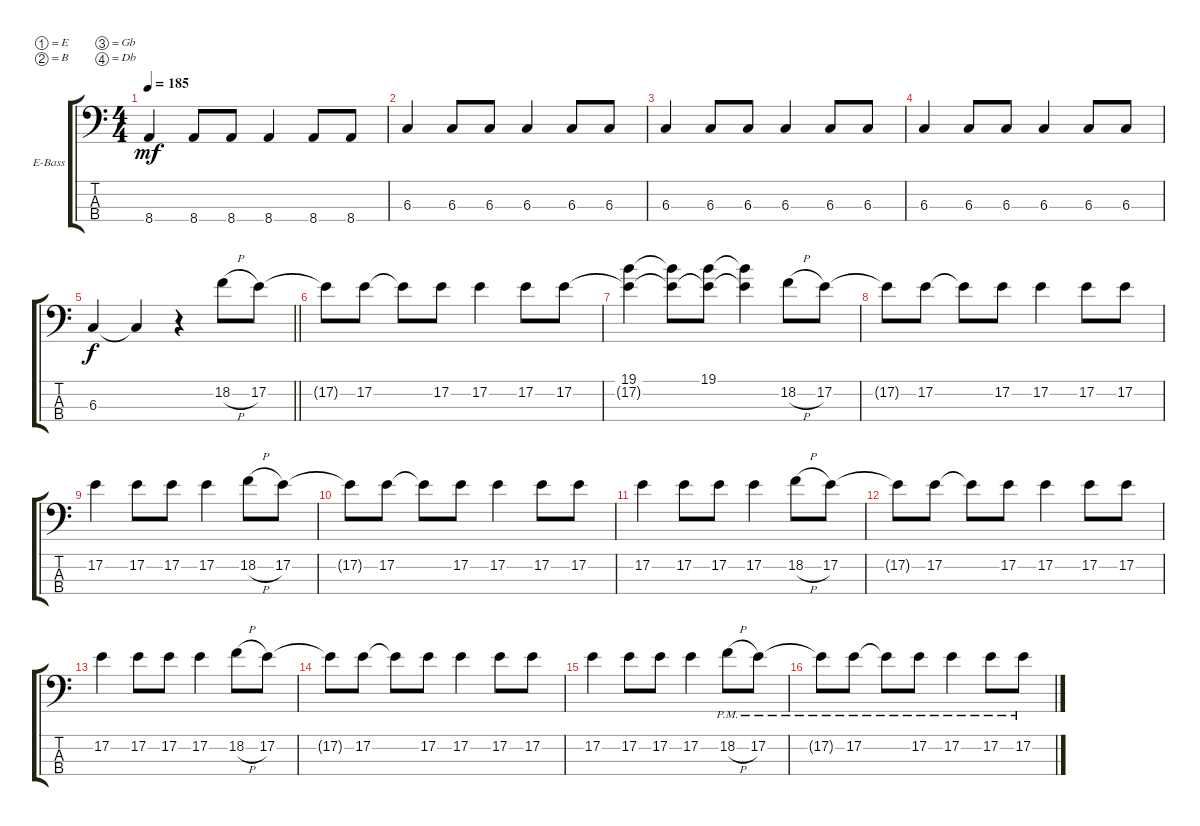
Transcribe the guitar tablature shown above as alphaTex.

\bracketExtendMode groupsimilarinstruments
\firstSystemTrackNameOrientation horizontal
\otherSystemsTrackNameOrientation horizontal
\track ("Bass" "E-Bass") {instrument electricbassfinger}
\staff {score tabs}
\tuning (E2 B1 Gb1 Db1)
\ts (4 4)
\tempo 185
\clef f4
\ks c
8.4.4{dy mf} 8.4.8 8.4.8 8.4.4 8.4.8 8.4.8 |
6.3.4 6.3.8 6.3.8 6.3.4 6.3.8 6.3.8 |
6.3.4 6.3.8 6.3.8 6.3.4 6.3.8 6.3.8 |
6.3.4 6.3.8 6.3.8 6.3.4 6.3.8 6.3.8 |
\barLineRight lightlight
6.3.4{dy f} 6.3{t}.4 r.4 18.2{h}.8 17.2.8 |
\section ("" "")
17.2{t}.8 17.2.8 17.2{t}.8 17.2.8 17.2.4 17.2.8 17.2.8 |
(19.1 17.2{t}).4 (19.1{t} 17.2{t}).8 (19.1 17.2{t}).8 (19.1{t} 17.2{t}).4 18.2{h}.8 17.2.8 |
17.2{t}.8 17.2.8 17.2{t}.8 17.2.8 17.2.4 17.2.8 17.2.8 |
17.2.4 17.2.8 17.2.8 17.2.4 18.2{h}.8 17.2.8 |
17.2{t}.8 17.2.8 17.2{t}.8 17.2.8 17.2.4 17.2.8 17.2.8 |
17.2.4 17.2.8 17.2.8 17.2.4 18.2{h}.8 17.2.8 |
17.2{t}.8 17.2.8 17.2{t}.8 17.2.8 17.2.4 17.2.8 17.2.8 |
17.2.4 17.2.8 17.2.8 17.2.4 18.2{h}.8 17.2.8 |
17.2{t}.8 17.2.8 17.2{t}.8 17.2.8 17.2.4 17.2.8 17.2.8 |
17.2.4 17.2.8 17.2.8 17.2.4 18.2{h pm}.8 17.2{pm}.8 |
17.2{pm t}.8 17.2{pm}.8 17.2{pm t}.8 17.2{pm}.8 17.2{pm}.4 17.2{pm}.8 17.2{pm}.8
